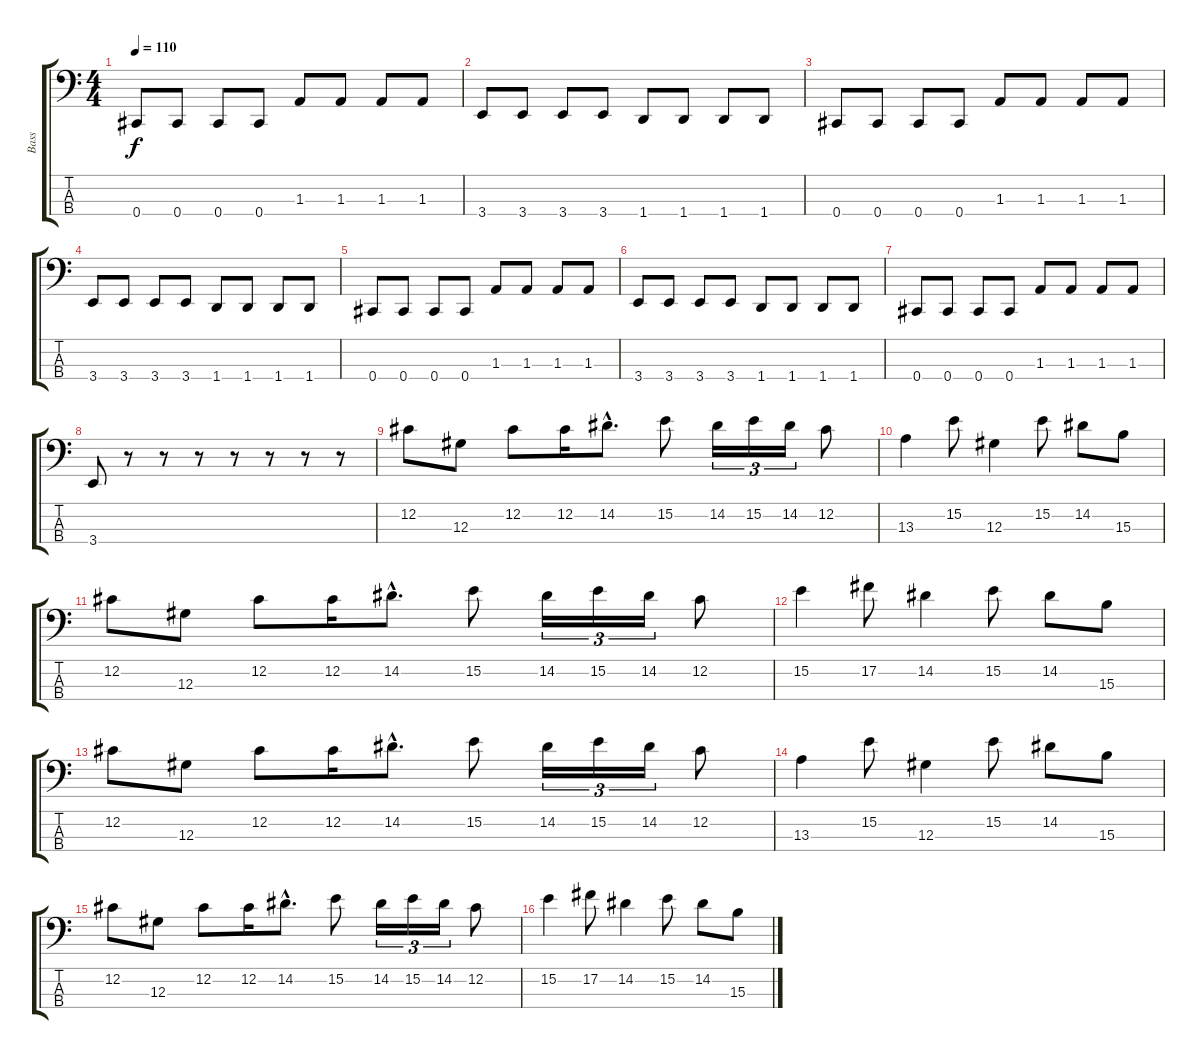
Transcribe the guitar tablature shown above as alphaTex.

\track ("Bass" "Bass") {instrument electricbassfinger}
\staff {score tabs}
\tuning (Gb2 Db2 Ab1 Db1) {hide}
\ts (4 4)
\tempo 110
\clef f4
\ks c
0.4.8{dy f} 0.4.8 0.4.8 0.4.8 1.3.8 1.3.8 1.3.8 1.3.8 |
3.4.8 3.4.8 3.4.8 3.4.8 1.4.8 1.4.8 1.4.8 1.4.8 |
0.4.8 0.4.8 0.4.8 0.4.8 1.3.8 1.3.8 1.3.8 1.3.8 |
3.4.8 3.4.8 3.4.8 3.4.8 1.4.8 1.4.8 1.4.8 1.4.8 |
0.4.8 0.4.8 0.4.8 0.4.8 1.3.8 1.3.8 1.3.8 1.3.8 |
3.4.8 3.4.8 3.4.8 3.4.8 1.4.8 1.4.8 1.4.8 1.4.8 |
0.4.8 0.4.8 0.4.8 0.4.8 1.3.8 1.3.8 1.3.8 1.3.8 |
3.4.8 r.8 r.8 r.8 r.8 r.8 r.8 r.8 |
12.2.8 12.3.8 12.2.8 12.2.16 14.2{hac}.8{d} 15.2.8 14.2.16{tu (3 2)} 15.2.16{tu (3 2)} 14.2.16{tu (3 2)} 12.2.8 |
13.3.4 15.2.8 12.3.4 15.2.8 14.2.8 15.3.8 |
12.2.8 12.3.8 12.2.8 12.2.16 14.2{hac}.8{d} 15.2.8 14.2.16{tu (3 2)} 15.2.16{tu (3 2)} 14.2.16{tu (3 2)} 12.2.8 |
15.2.4 17.2.8 14.2.4 15.2.8 14.2.8 15.3.8 |
12.2.8 12.3.8 12.2.8 12.2.16 14.2{hac}.8{d} 15.2.8 14.2.16{tu (3 2)} 15.2.16{tu (3 2)} 14.2.16{tu (3 2)} 12.2.8 |
13.3.4 15.2.8 12.3.4 15.2.8 14.2.8 15.3.8 |
12.2.8 12.3.8 12.2.8 12.2.16 14.2{hac}.8{d} 15.2.8 14.2.16{tu (3 2)} 15.2.16{tu (3 2)} 14.2.16{tu (3 2)} 12.2.8 |
15.2.4 17.2.8 14.2.4 15.2.8 14.2.8 15.3.8
